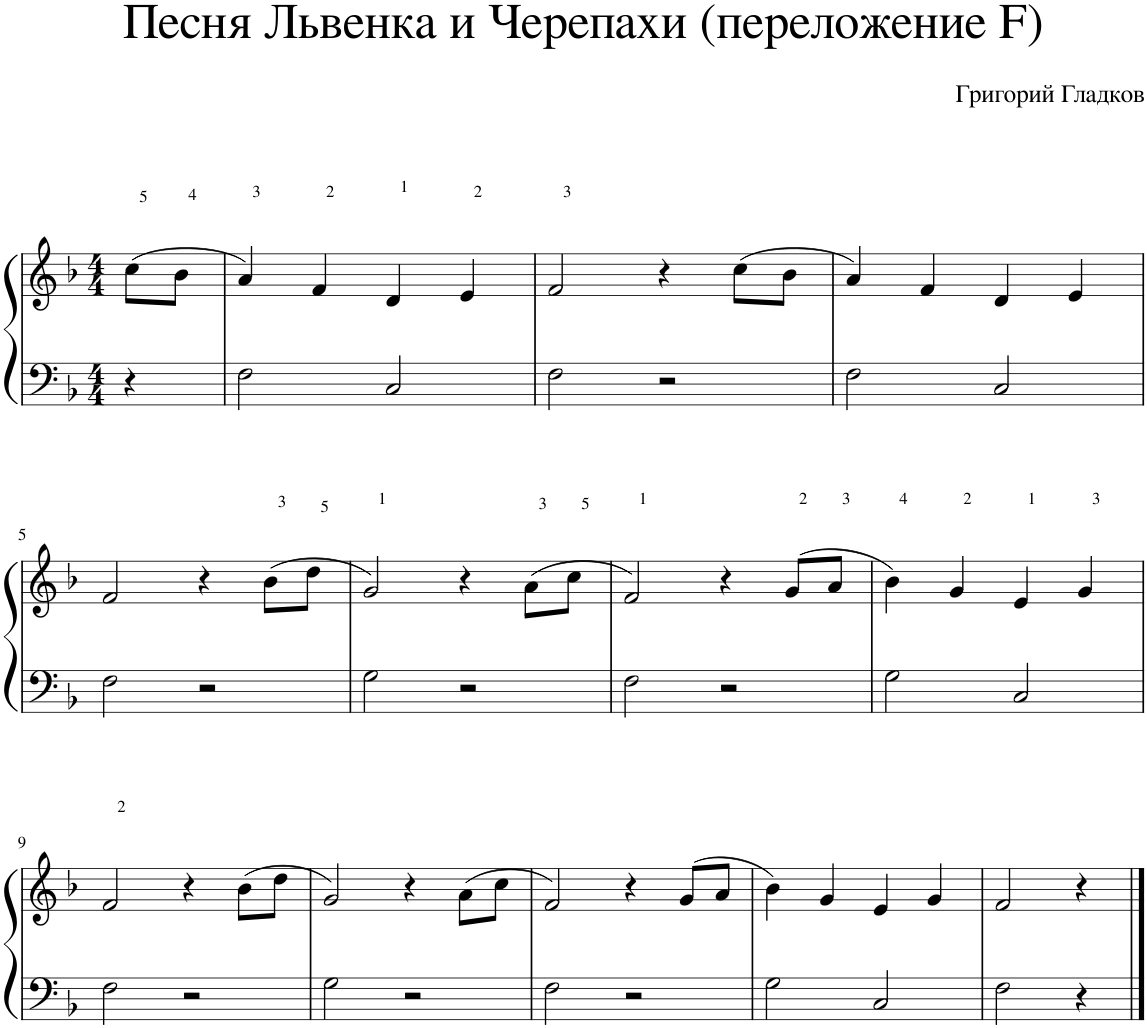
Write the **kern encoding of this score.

**kern	**kern
*part1	*part1
*staff2	*staff1
*I"Piano	*
*I'Pno.	*
*clefF4	*clefG2
*k[b-]	*k[b-]
*M4/4	*M4/4
=1	=1
4r	(8cc\L
.	8b-\J
=2	=2
2F\	4a/)
.	4f/
2C/	4d/
.	4e/
=3	=3
2F\	2f/
2r	4r
.	(8cc\L
.	8b-\J
=4	=4
2F\	4a/)
.	4f/
2C/	4d/
.	4e/
!!LO:LB:g=z
=5	=5
2F\	2f/
2r	4r
.	(8b-\L
.	8dd\J
=6	=6
2G\	2g/)
2r	4r
.	(8a\L
.	8cc\J
=7	=7
2F\	2f/)
2r	4r
.	(8g/L
.	8a/J
=8	=8
2G\	4b-\)
.	4g/
2C/	4e/
.	4g/
!!LO:LB:g=z
=9	=9
2F\	2f/
2r	4r
.	(8b-\L
.	8dd\J
=10	=10
2G\	2g/)
2r	4r
.	(8a\L
.	8cc\J
=11	=11
2F\	2f/)
2r	4r
.	(8g/L
.	8a/J
=12	=12
2G\	4b-\)
.	4g/
2C/	4e/
.	4g/
=13	=13
2F\	2f/
4r	4r
==	==
*-	*-
